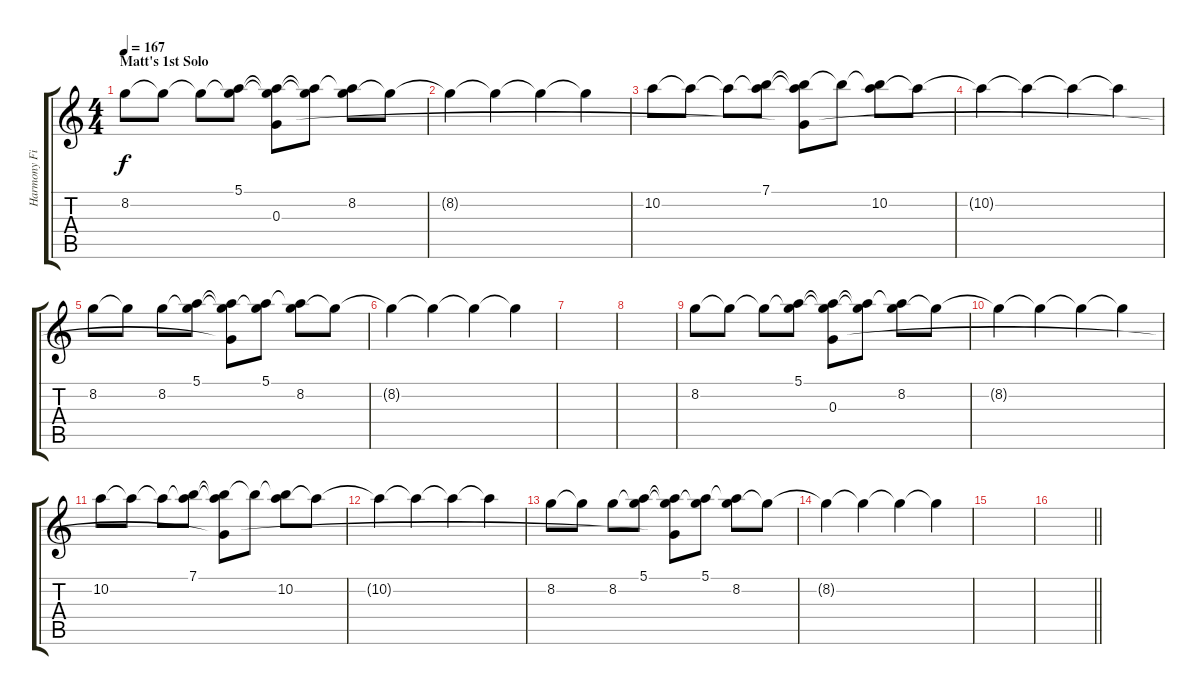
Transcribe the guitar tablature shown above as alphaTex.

\track ("Harmony Fills" "Harmony Fi") {instrument distortionguitar}
\staff {score tabs}
\tuning (E4 B3 G3 D3 A2 E2) {hide}
\ts (4 4)
\section ("" "Matt's 1st Solo")
\tempo 167
\clef g2
\ks c
8.2.8{dy f volume 5 instrument acousticguitarsteel} 8.2{t}.8 8.2{t}.8 (5.1 8.2{t}).8 (5.1{t} 8.2{t} 0.3).8 (5.1{t} 8.2{t}).8 (5.1{t} 8.2).8 8.2{t}.8 |
8.2{t}.4 8.2{t}.4 8.2{t}.4 8.2{t}.4 |
10.2.8{instrument acousticguitarsteel} 10.2{t}.8 10.2{t}.8 (7.1 10.2{t}).8 (7.1{t} 10.2{t} 0.3{t}).8 7.1{t}.8 (7.1{t} 10.2).8 10.2{t}.8 |
10.2{t}.4 10.2{t}.4 10.2{t}.4 10.2{t}.4 |
8.2.8{volume 5 instrument acousticguitarsteel} 8.2{t}.8 8.2.8 (5.1 8.2{t}).8 (5.1{t} 8.2{t} 0.3{t}).8 (5.1 8.2{t}).8 (5.1{t} 8.2).8 8.2{t}.8 |
8.2{t}.4 8.2{t}.4 8.2{t}.4 8.2{t}.4 |
|
|
8.2.8{volume 5 instrument acousticguitarsteel} 8.2{t}.8 8.2{t}.8 (5.1 8.2{t}).8 (5.1{t} 8.2{t} 0.3).8 (5.1{t} 8.2{t}).8 (5.1{t} 8.2).8 8.2{t}.8 |
8.2{t}.4 8.2{t}.4 8.2{t}.4 8.2{t}.4 |
10.2.8{instrument acousticguitarsteel} 10.2{t}.8 10.2{t}.8 (7.1 10.2{t}).8 (7.1{t} 10.2{t} 0.3{t}).8 7.1{t}.8 (7.1{t} 10.2).8 10.2{t}.8 |
10.2{t}.4 10.2{t}.4 10.2{t}.4 10.2{t}.4 |
8.2.8{volume 5 instrument acousticguitarsteel} 8.2{t}.8 8.2.8 (5.1 8.2{t}).8 (5.1{t} 8.2{t} 0.3{t}).8 (5.1 8.2{t}).8 (5.1{t} 8.2).8 8.2{t}.8 |
8.2{t}.4 8.2{t}.4 8.2{t}.4 8.2{t}.4 |
|
\barLineRight lightlight
